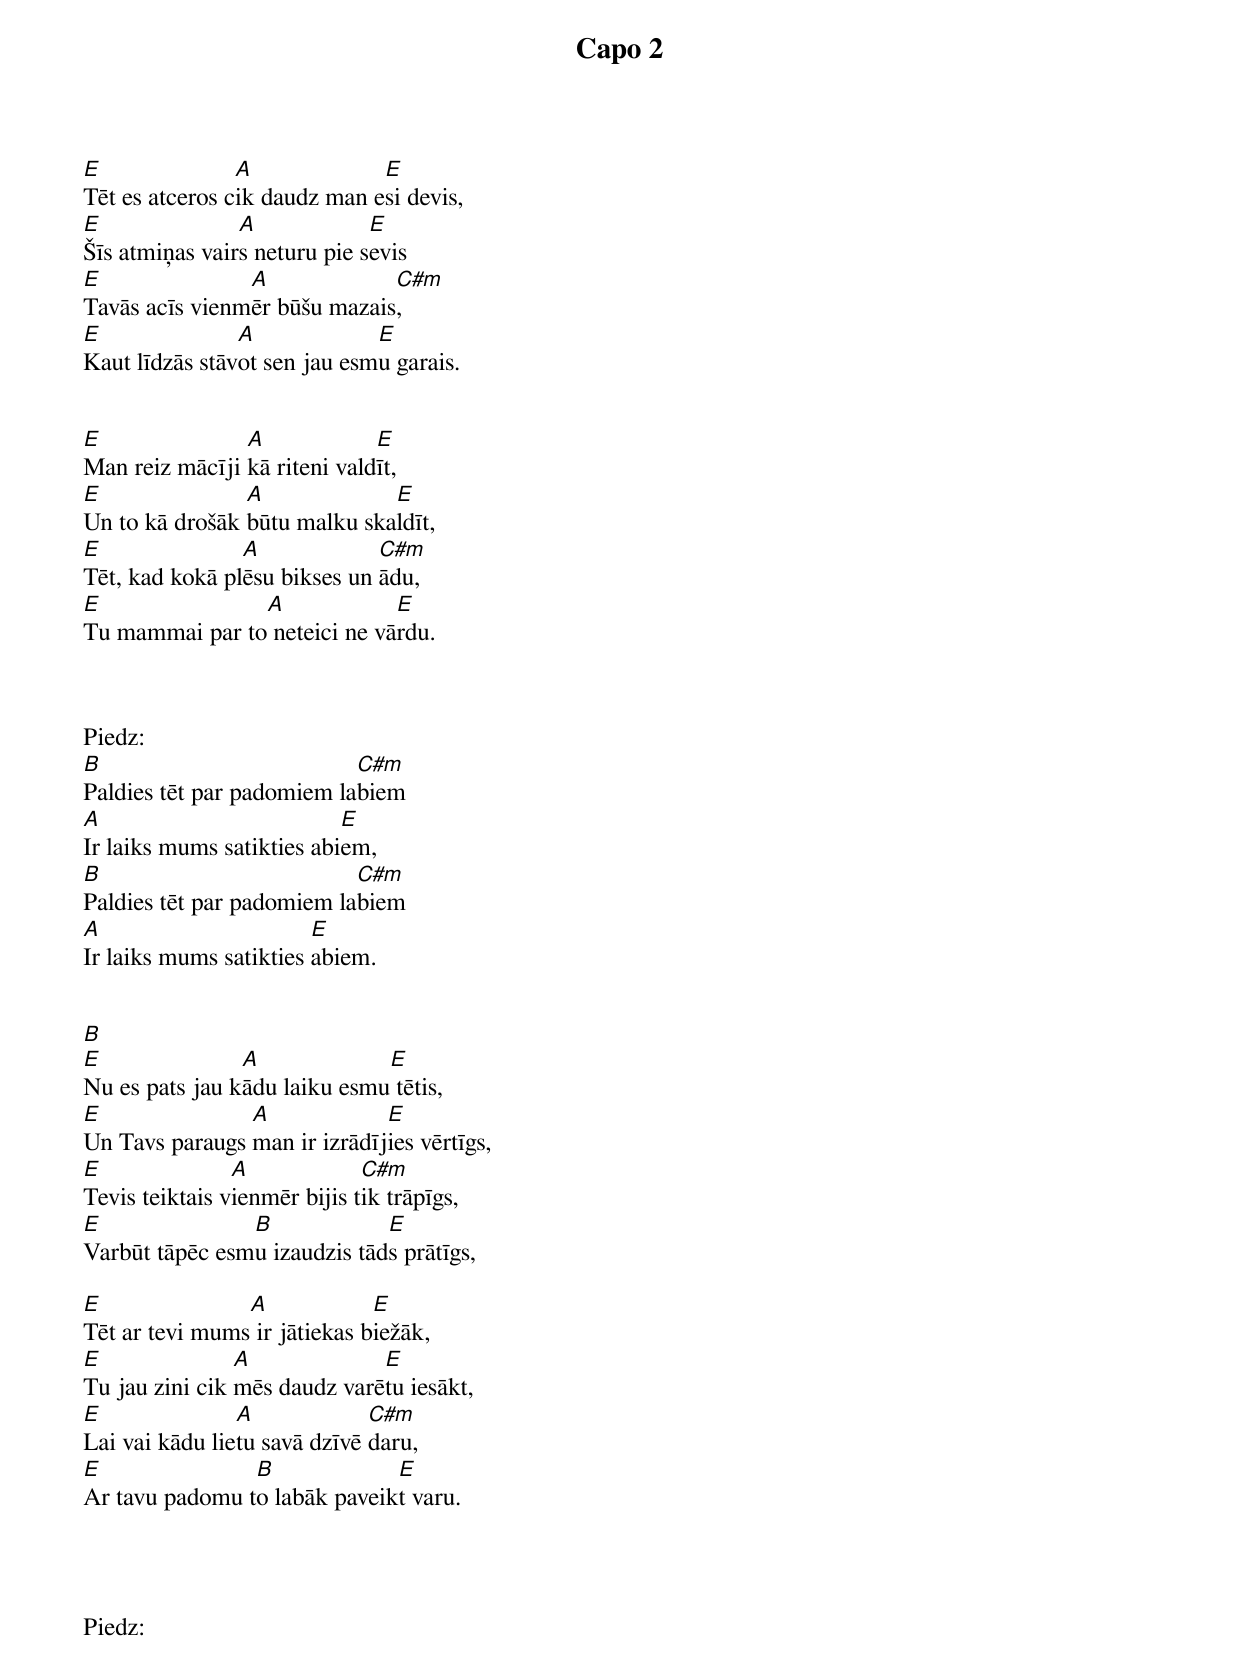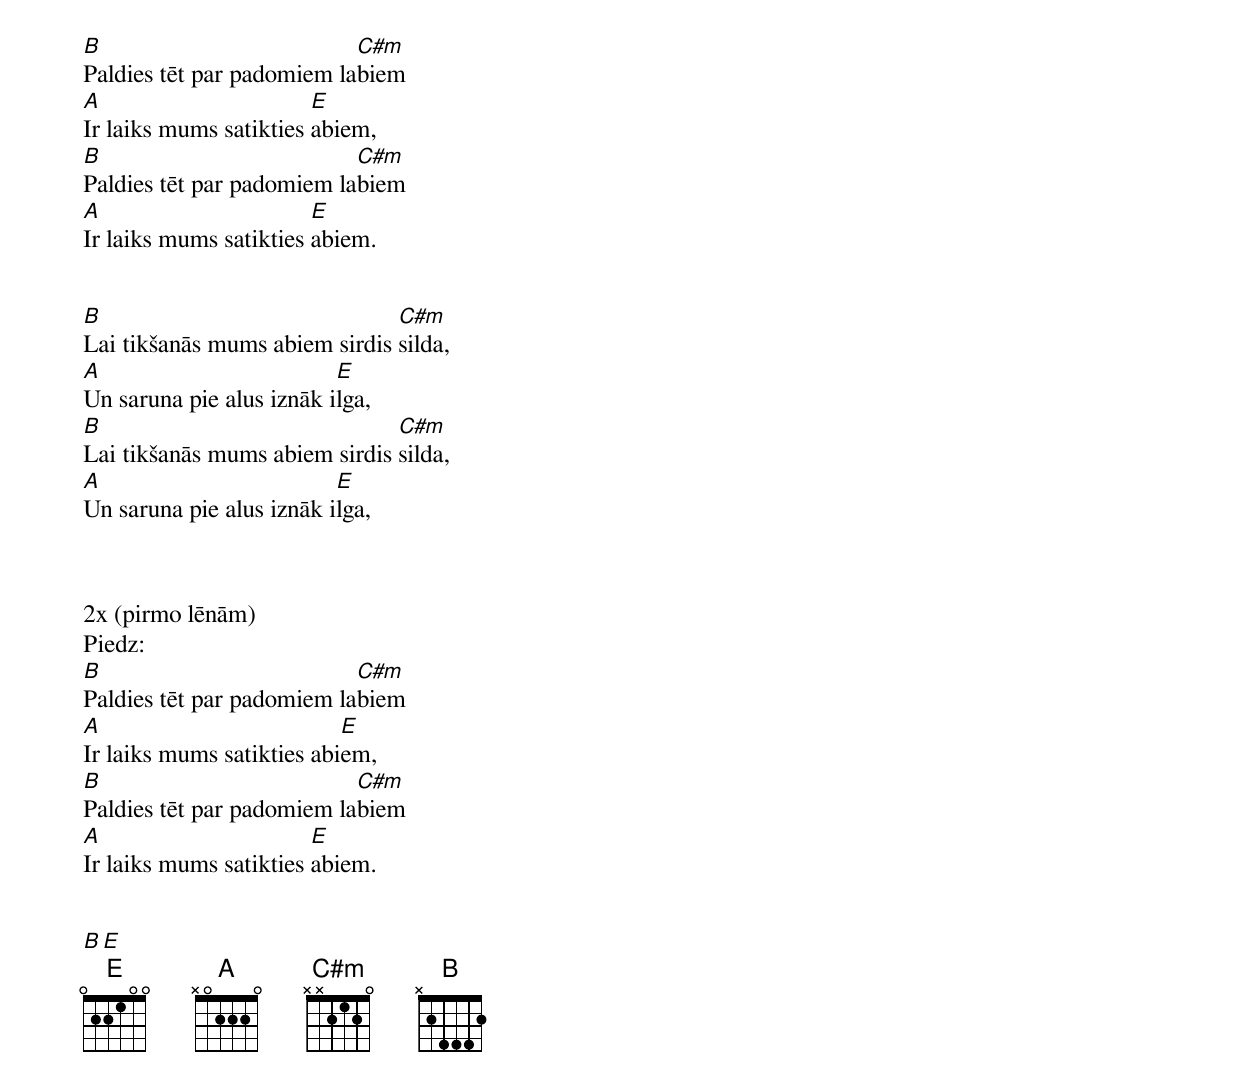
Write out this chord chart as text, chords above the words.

Capo 2

E               A             E
Tēt es atceros cik daudz man esi devis,
E               A             E
Šīs atmiņas vairs neturu pie sevis
E               A             C#m
Tavās acīs vienmēr būšu mazais,
E               A             E
Kaut līdzās stāvot sen jau esmu garais.


E               A             E
Man reiz mācīji kā riteni valdīt,
E               A             E
Un to kā drošāk būtu malku skaldīt,
E               A             C#m
Tēt, kad kokā plēsu bikses un ādu,
E               A             E
Tu mammai par to neteici ne vārdu.



Piedz:
B                          C#m
Paldies tēt par padomiem labiem
A                          E
Ir laiks mums satikties abiem,
B                          C#m
Paldies tēt par padomiem labiem
A                	E
Ir laiks mums satikties abiem.


B
E               A             E
Nu es pats jau kādu laiku esmu tētis,
E               A             E
Un Tavs paraugs man ir izrādījies vērtīgs,
E               A             C#m
Tevis teiktais vienmēr bijis tik trāpīgs,
E               B             E
Varbūt tāpēc esmu izaudzis tāds prātīgs,

E               A             E
Tēt ar tevi mums ir jātiekas biežāk,
E               A             E
Tu jau zini cik mēs daudz varētu iesākt,
E               A             C#m
Lai vai kādu lietu savā dzīvē daru,
E               B             E
Ar tavu padomu to labāk paveikt varu.




Piedz:
B                          C#m
Paldies tēt par padomiem labiem
A                       E
Ir laiks mums satikties abiem,
B                          C#m
Paldies tēt par padomiem labiem
A                	E
Ir laiks mums satikties abiem.


B 			       C#m
Lai tikšanās mums abiem sirdis silda,
A                         E
Un saruna pie alus iznāk ilga,
B 			       C#m
Lai tikšanās mums abiem sirdis silda,
A                         E
Un saruna pie alus iznāk ilga,



2x (pirmo lēnām)
Piedz:
B                          C#m
Paldies tēt par padomiem labiem
A                          E
Ir laiks mums satikties abiem,
B                          C#m
Paldies tēt par padomiem labiem
A                	E
Ir laiks mums satikties abiem.


B E
